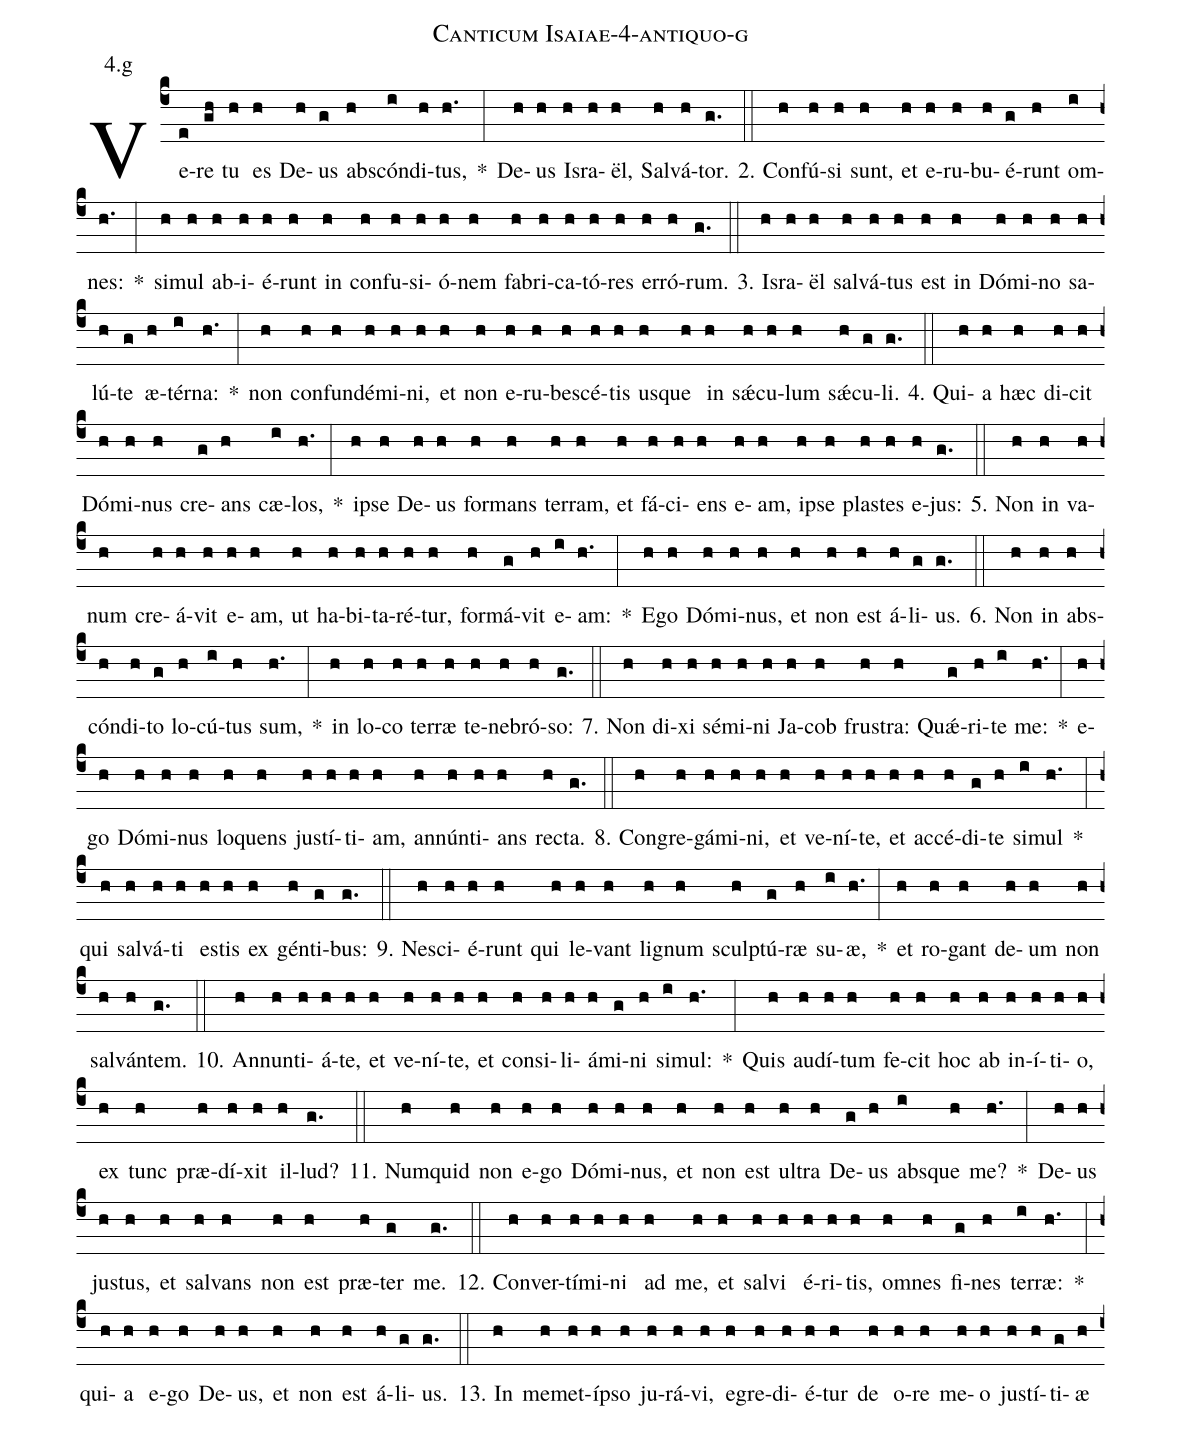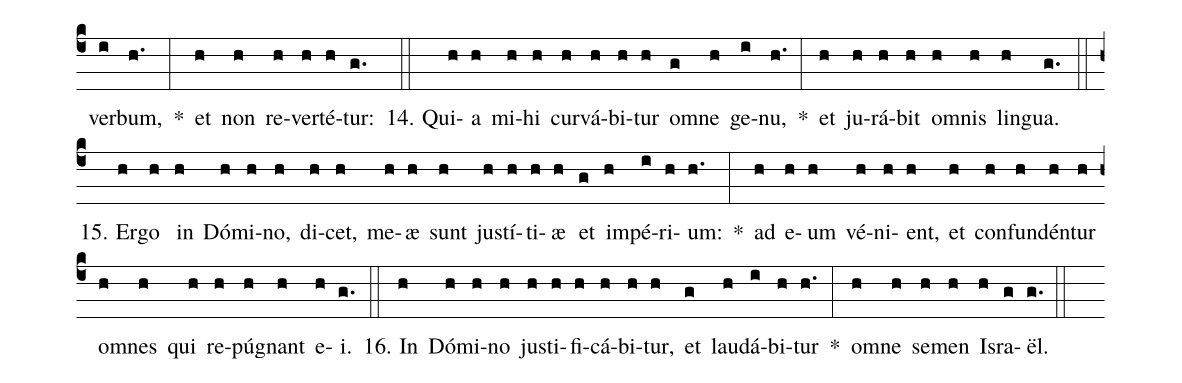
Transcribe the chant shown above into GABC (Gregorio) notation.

name: Canticum Isaiae-4-antiquo-g;
annotation: 4.g;
%%
(c4)Ve(e)re(gh) tu(h) es(h) De(h)us(g) abs(h)cón(i)di(h)tus,(h.) *(:) De(h)us(h) Is(h)ra(h)ël,(h) Sal(h)vá(h)tor.(g.) (::)
2. Con(h)fú(h)si(h) sunt,(h) et(h) e(h)ru(h)bu(h)é(g)runt(h) om(i)nes:(h.) *(:) si(h)mul(h) ab(h)i(h)é(h)runt(h) in(h) con(h)fu(h)si(h)ó(h)nem(h) fa(h)bri(h)ca(h)tó(h)res(h) er(h)ró(h)rum.(g.) (::)
3. Is(h)ra(h)ël(h) sal(h)vá(h)tus(h) est(h) in(h) Dó(h)mi(h)no(h) sa(h)lú(h)te(g) æ(h)tér(i)na:(h.) *(:) non(h) con(h)fun(h)dé(h)mi(h)ni,(h) et(h) non(h) e(h)ru(h)be(h)scé(h)tis(h) us(h)que(h) in(h) sǽ(h)cu(h)lum(h) sǽ(h)cu(g)li.(g.) (::)
4. Qui(h)a(h) hæc(h) di(h)cit(h) Dó(h)mi(h)nus(h) cre(g)ans(h) cæ(i)los,(h.) *(:) ip(h)se(h) De(h)us(h) for(h)mans(h) ter(h)ram,(h) et(h) fá(h)ci(h)ens(h) e(h)am,(h) ip(h)se(h) plas(h)tes(h) e(h)jus:(g.) (::)
5. Non(h) in(h) va(h)num(h) cre(h)á(h)vit(h) e(h)am,(h) ut(h) ha(h)bi(h)ta(h)ré(h)tur,(h) for(h)má(g)vit(h) e(i)am:(h.) *(:) E(h)go(h) Dó(h)mi(h)nus,(h) et(h) non(h) est(h) á(h)li(g)us.(g.) (::)
6. Non(h) in(h) abs(h)cón(h)di(h)to(g) lo(h)cú(i)tus(h) sum,(h.) *(:) in(h) lo(h)co(h) ter(h)ræ(h) te(h)ne(h)bró(h)so:(g.) (::)
7. Non(h) di(h)xi(h) sé(h)mi(h)ni(h) Ja(h)cob(h) frus(h)tra:(h) Quǽ(g)ri(h)te(i) me:(h.) *(:) e(h)go(h) Dó(h)mi(h)nus(h) lo(h)quens(h) jus(h)tí(h)ti(h)am,(h) an(h)nún(h)ti(h)ans(h) rec(h)ta.(g.) (::)
8. Con(h)gre(h)gá(h)mi(h)ni,(h) et(h) ve(h)ní(h)te,(h) et(h) ac(h)cé(h)di(g)te(h) si(i)mul(h.) *(:) qui(h) sal(h)vá(h)ti(h) es(h)tis(h) ex(h) gén(h)ti(g)bus:(g.) (::)
9. Ne(h)sci(h)é(h)runt(h) qui(h) le(h)vant(h) li(h)gnum(h) sculp(h)tú(g)ræ(h) su(i)æ,(h.) *(:) et(h) ro(h)gant(h) de(h)um(h) non(h) sal(h)ván(h)tem.(g.) (::)
10. An(h)nun(h)ti(h)á(h)te,(h) et(h) ve(h)ní(h)te,(h) et(h) con(h)si(h)li(h)á(h)mi(g)ni(h) si(i)mul:(h.) *(:) Quis(h) au(h)dí(h)tum(h) fe(h)cit(h) hoc(h) ab(h) in(h)í(h)ti(h)o,(h) ex(h) tunc(h) præ(h)dí(h)xit(h) il(h)lud?(g.) (::)
11. Num(h)quid(h) non(h) e(h)go(h) Dó(h)mi(h)nus,(h) et(h) non(h) est(h) ul(h)tra(h) De(g)us(h) abs(i)que(h) me?(h.) *(:) De(h)us(h) jus(h)tus,(h) et(h) sal(h)vans(h) non(h) est(h) præ(h)ter(g) me.(g.) (::)
12. Con(h)ver(h)tí(h)mi(h)ni(h) ad(h) me,(h) et(h) sal(h)vi(h) é(h)ri(h)tis,(h) om(h)nes(h) fi(g)nes(h) ter(i)ræ:(h.) *(:) qui(h)a(h) e(h)go(h) De(h)us,(h) et(h) non(h) est(h) á(h)li(g)us.(g.) (::)
13. In(h) me(h)met(h)íp(h)so(h) ju(h)rá(h)vi,(h) e(h)gre(h)di(h)é(h)tur(h) de(h) o(h)re(h) me(h)o(h) jus(h)tí(h)ti(g)æ(h) ver(i)bum,(h.) *(:) et(h) non(h) re(h)ver(h)té(h)tur:(g.) (::)
14. Qui(h)a(h) mi(h)hi(h) cur(h)vá(h)bi(h)tur(h) om(g)ne(h) ge(i)nu,(h.) *(:) et(h) ju(h)rá(h)bit(h) om(h)nis(h) lin(h)gua.(g.) (::)
15. Er(h)go(h) in(h) Dó(h)mi(h)no,(h) di(h)cet,(h) me(h)æ(h) sunt(h) jus(h)tí(h)ti(h)æ(h) et(g) im(h)pé(i)ri(h)um:(h.) *(:) ad(h) e(h)um(h) vé(h)ni(h)ent,(h) et(h) con(h)fun(h)dén(h)tur(h) om(h)nes(h) qui(h) re(h)pú(h)gnant(h) e(h)i.(g.) (::)
16. In(h) Dó(h)mi(h)no(h) jus(h)ti(h)fi(h)cá(h)bi(h)tur,(h) et(g) lau(h)dá(i)bi(h)tur(h.) *(:) om(h)ne(h) se(h)men(h) Is(h)ra(g)ël.(g.) (::)
